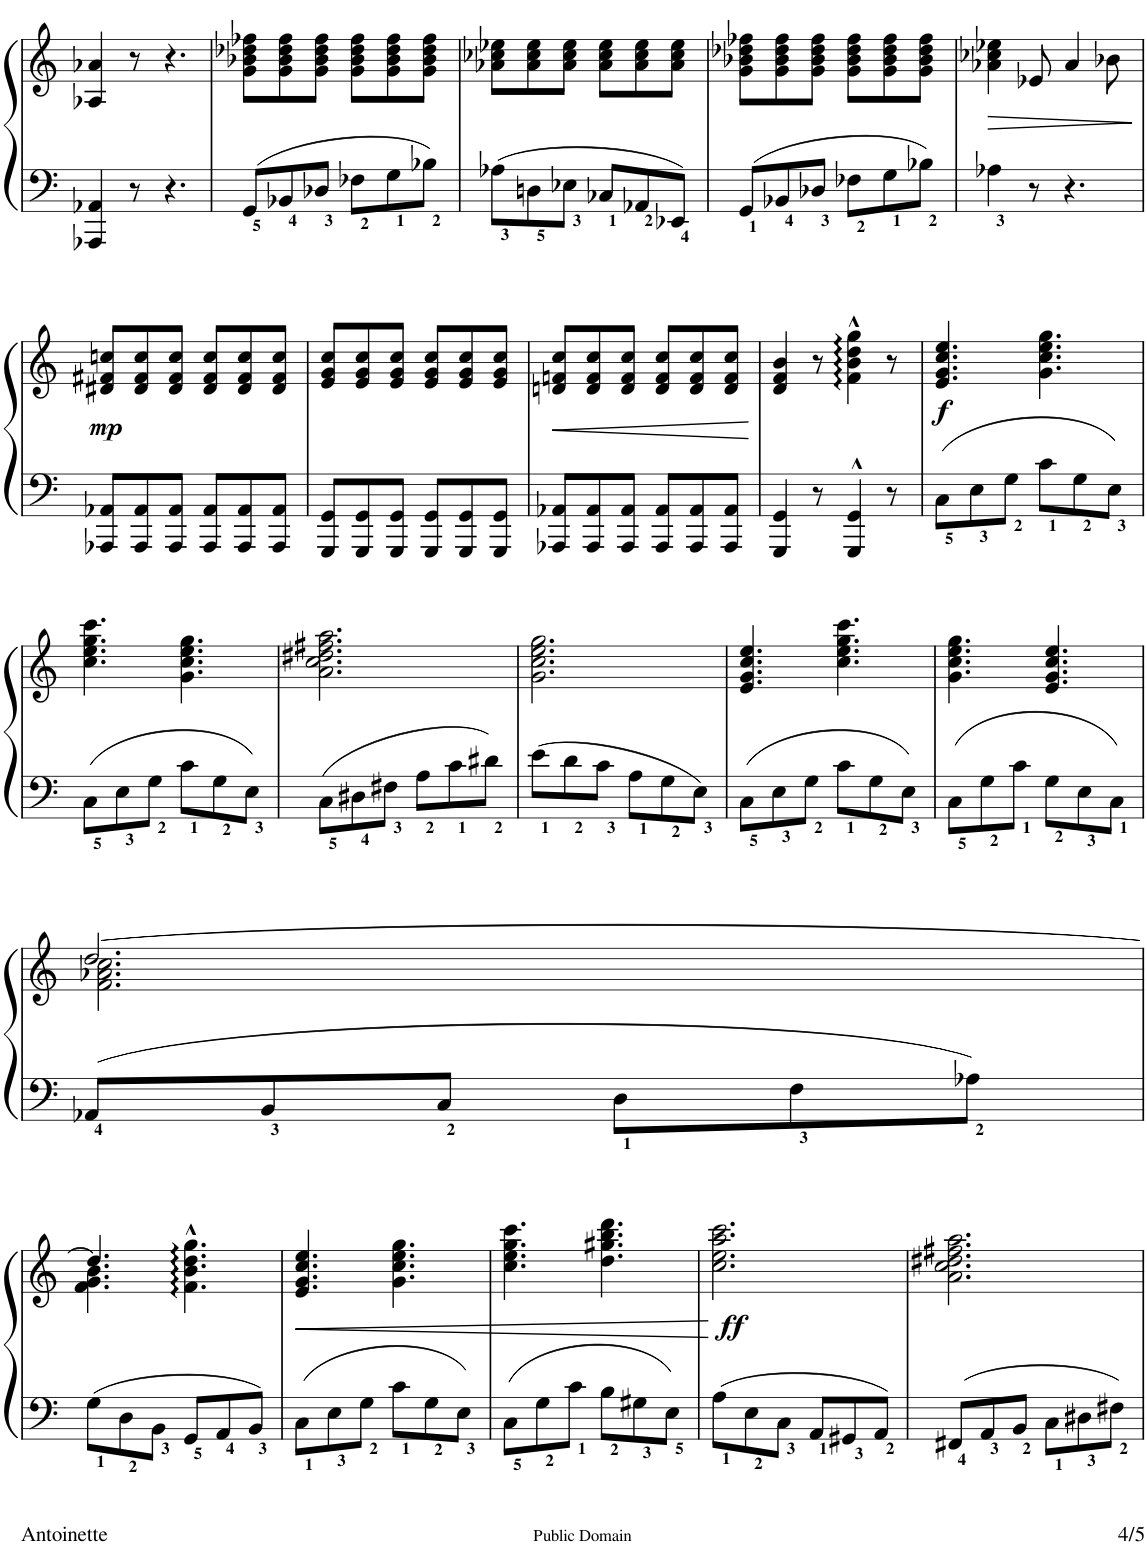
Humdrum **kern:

**kern	**kern	**dynam
*part1	*part1	*part1
*staff2	*staff1	*staff1/2
*I"Piano	*	*
*I'Pno.	*	*
!!LO:PB:g=z
*clefF4	*clefG2	*
*k[]	*k[]	*
*M6/8	*M6/8	*
=66	=66	=66
4AAA-X/ 4AA-X/	4A-X/ 4a-X/	.
8r	8r	.
4.r	4.r	.
=67	=67	=67
8GG/L	8g\ 8b-X\ 8dd-X\ 8ff-X\L	.
8BB-X/	8g\ 8b-\ 8dd-\ 8ff-\	.
8D-X/J	8g\ 8b-\ 8dd-\ 8ff-\J	.
8F-X\L	8g\ 8b-\ 8dd-\ 8ff-\L	.
8G\	8g\ 8b-\ 8dd-\ 8ff-\	.
8B-X\J	8g\ 8b-\ 8dd-\ 8ff-\J	.
=68	=68	=68
8A-X\L	8a-X\ 8cc-X\ 8ee-X\L	.
8Dn\	8a-\ 8cc-\ 8ee-\	.
8E-X\J	8a-\ 8cc-\ 8ee-\J	.
8C-X/L	8a-\ 8cc-\ 8ee-\L	.
8AA-X/	8a-\ 8cc-\ 8ee-\	.
8EE-X/J	8a-\ 8cc-\ 8ee-\J	.
=69	=69	=69
8GG/L	8g\ 8b-X\ 8dd-X\ 8ff-X\L	.
8BB-X/	8g\ 8b-\ 8dd-\ 8ff-\	.
8D-X/J	8g\ 8b-\ 8dd-\ 8ff-\J	.
8F-X\L	8g\ 8b-\ 8dd-\ 8ff-\L	.
8G\	8g\ 8b-\ 8dd-\ 8ff-\	.
8B-X\J	8g\ 8b-\ 8dd-\ 8ff-\J	.
=70	=70	=70
!	!	!LO:HP:b
4A-X\	4a-X\ 4cc-X\ 4ee-X\	>
8r	8e-X/	.
4.r	4a-/	.
.	8b-X\	.
.	.	]
!!LO:LB:g=z
=71	=71	=71
!	!	!LO:DY:b
8AAA-X/ 8AA-X/L	8d#X/ 8f#X/ 8ccn/L	mp
8AAA-/ 8AA-/	8d#/ 8f#/ 8cc/	.
8AAA-/ 8AA-/J	8d#/ 8f#/ 8cc/J	.
8AAA-/ 8AA-/L	8d#/ 8f#/ 8cc/L	.
8AAA-/ 8AA-/	8d#/ 8f#/ 8cc/	.
8AAA-/ 8AA-/J	8d#/ 8f#/ 8cc/J	.
=72	=72	=72
8GGG/ 8GG/L	8e/ 8g/ 8cc/L	.
8GGG/ 8GG/	8e/ 8g/ 8cc/	.
8GGG/ 8GG/J	8e/ 8g/ 8cc/J	.
8GGG/ 8GG/L	8e/ 8g/ 8cc/L	.
8GGG/ 8GG/	8e/ 8g/ 8cc/	.
8GGG/ 8GG/J	8e/ 8g/ 8cc/J	.
=73	=73	=73
!	!	!LO:HP:b
8AAA-X/ 8AA-X/L	8dn/ 8fn/ 8cc/L	<
8AAA-/ 8AA-/	8d/ 8f/ 8cc/	.
8AAA-/ 8AA-/J	8d/ 8f/ 8cc/J	.
8AAA-/ 8AA-/L	8d/ 8f/ 8cc/L	.
8AAA-/ 8AA-/	8d/ 8f/ 8cc/	.
8AAA-/ 8AA-/J	8d/ 8f/ 8cc/J	.
.	.	[
=74	=74	=74
4GGG/ 4GG/	4d/ 4f/ 4b/	.
8r	8r	.
4GGG/^^ 4GG/^^	4f\^^ 4b\^^ 4dd\^^ 4gg\^^	.
8r	8r	.
=75	=75	=75
!	!	!LO:DY:b
8C\L	4.e/ 4.g/ 4.cc/ 4.ee/	f
8E\	.	.
8G\J	.	.
8c\L	4.g\ 4.cc\ 4.ee\ 4.gg\	.
8G\	.	.
8E\J	.	.
!!LO:LB:g=z
=76	=76	=76
8C\L	4.cc\ 4.ee\ 4.gg\ 4.ccc\	.
8E\	.	.
8G\J	.	.
8c\L	4.g\ 4.cc\ 4.ee\ 4.gg\	.
8G\	.	.
8E\J	.	.
=77	=77	=77
8C\L	2.a\ 2.cc\ 2.dd#X\ 2.ff#X\ 2.aa\	.
8D#X\	.	.
8F#X\J	.	.
8A\L	.	.
8c\	.	.
8d#X\J	.	.
=78	=78	=78
8e\L	2.g\ 2.cc\ 2.ee\ 2.gg\	.
8d\	.	.
8c\J	.	.
8A\L	.	.
8G\	.	.
8E\J	.	.
=79	=79	=79
8C\L	4.e/ 4.g/ 4.cc/ 4.ee/	.
8E\	.	.
8G\J	.	.
8c\L	4.cc\ 4.ee\ 4.gg\ 4.ccc\	.
8G\	.	.
8E\J	.	.
=80	=80	=80
8C\L	4.g\ 4.cc\ 4.ee\ 4.gg\	.
8G\	.	.
8c\J	.	.
8G\L	4.e/ 4.g/ 4.cc/ 4.ee/	.
8E\	.	.
8C\J	.	.
!!LO:LB:g=z
=81	=81	=81
*	*^	*
8AA-X/L	[2.dd/	2.f\ 2.a-X\ 2.cc\	.
8BB/	.	.	.
8C/J	.	.	.
8D\L	.	.	.
8F\	.	.	.
8A-X\J	.	.	.
!!LO:LB:g=z	!!
=82	=82	=82	=82
8G\L	4.dd/]	4.f\ 4.g\ 4.b\	.
8D\	.	.	.
8BB\J	.	.	.
8GG/L	4.f\^^ 4.b\^^ 4.dd\^^ 4.gg\^^	4.ryy	.
8AA/	.	.	.
8BB/J	.	.	.
*	*v	*v	*
=83	=83	=83
!	!	!LO:HP:b
8C\L	4.e/ 4.g/ 4.cc/ 4.ee/	<
8E\	.	.
8G\J	.	.
8c\L	4.g\ 4.cc\ 4.ee\ 4.gg\	.
8G\	.	.
8E\J	.	.
=84	=84	=84
8C\L	4.cc\ 4.ee\ 4.gg\ 4.ccc\	.
8G\	.	.
8c\J	.	.
8B\L	4.dd\ 4.gg#X\ 4.bb\ 4.ddd\	.
8G#X\	.	.
8E\J	.	.
.	.	[
=85	=85	=85
!	!	!LO:DY:b
8A\L	2.cc\ 2.ee\ 2.aa\ 2.ccc\	ff
8E\	.	.
8C\J	.	.
8AA/L	.	.
8GG#X/	.	.
8AA/J	.	.
=86	=86	=86
8FF#X/L	2.a\ 2.cc\ 2.dd#X\ 2.ff#X\ 2.aa\	.
8AA/	.	.
8BB/J	.	.
8C\L	.	.
8D#X\	.	.
8F#X\J	.	.
=	=	=
*-	*-	*-
